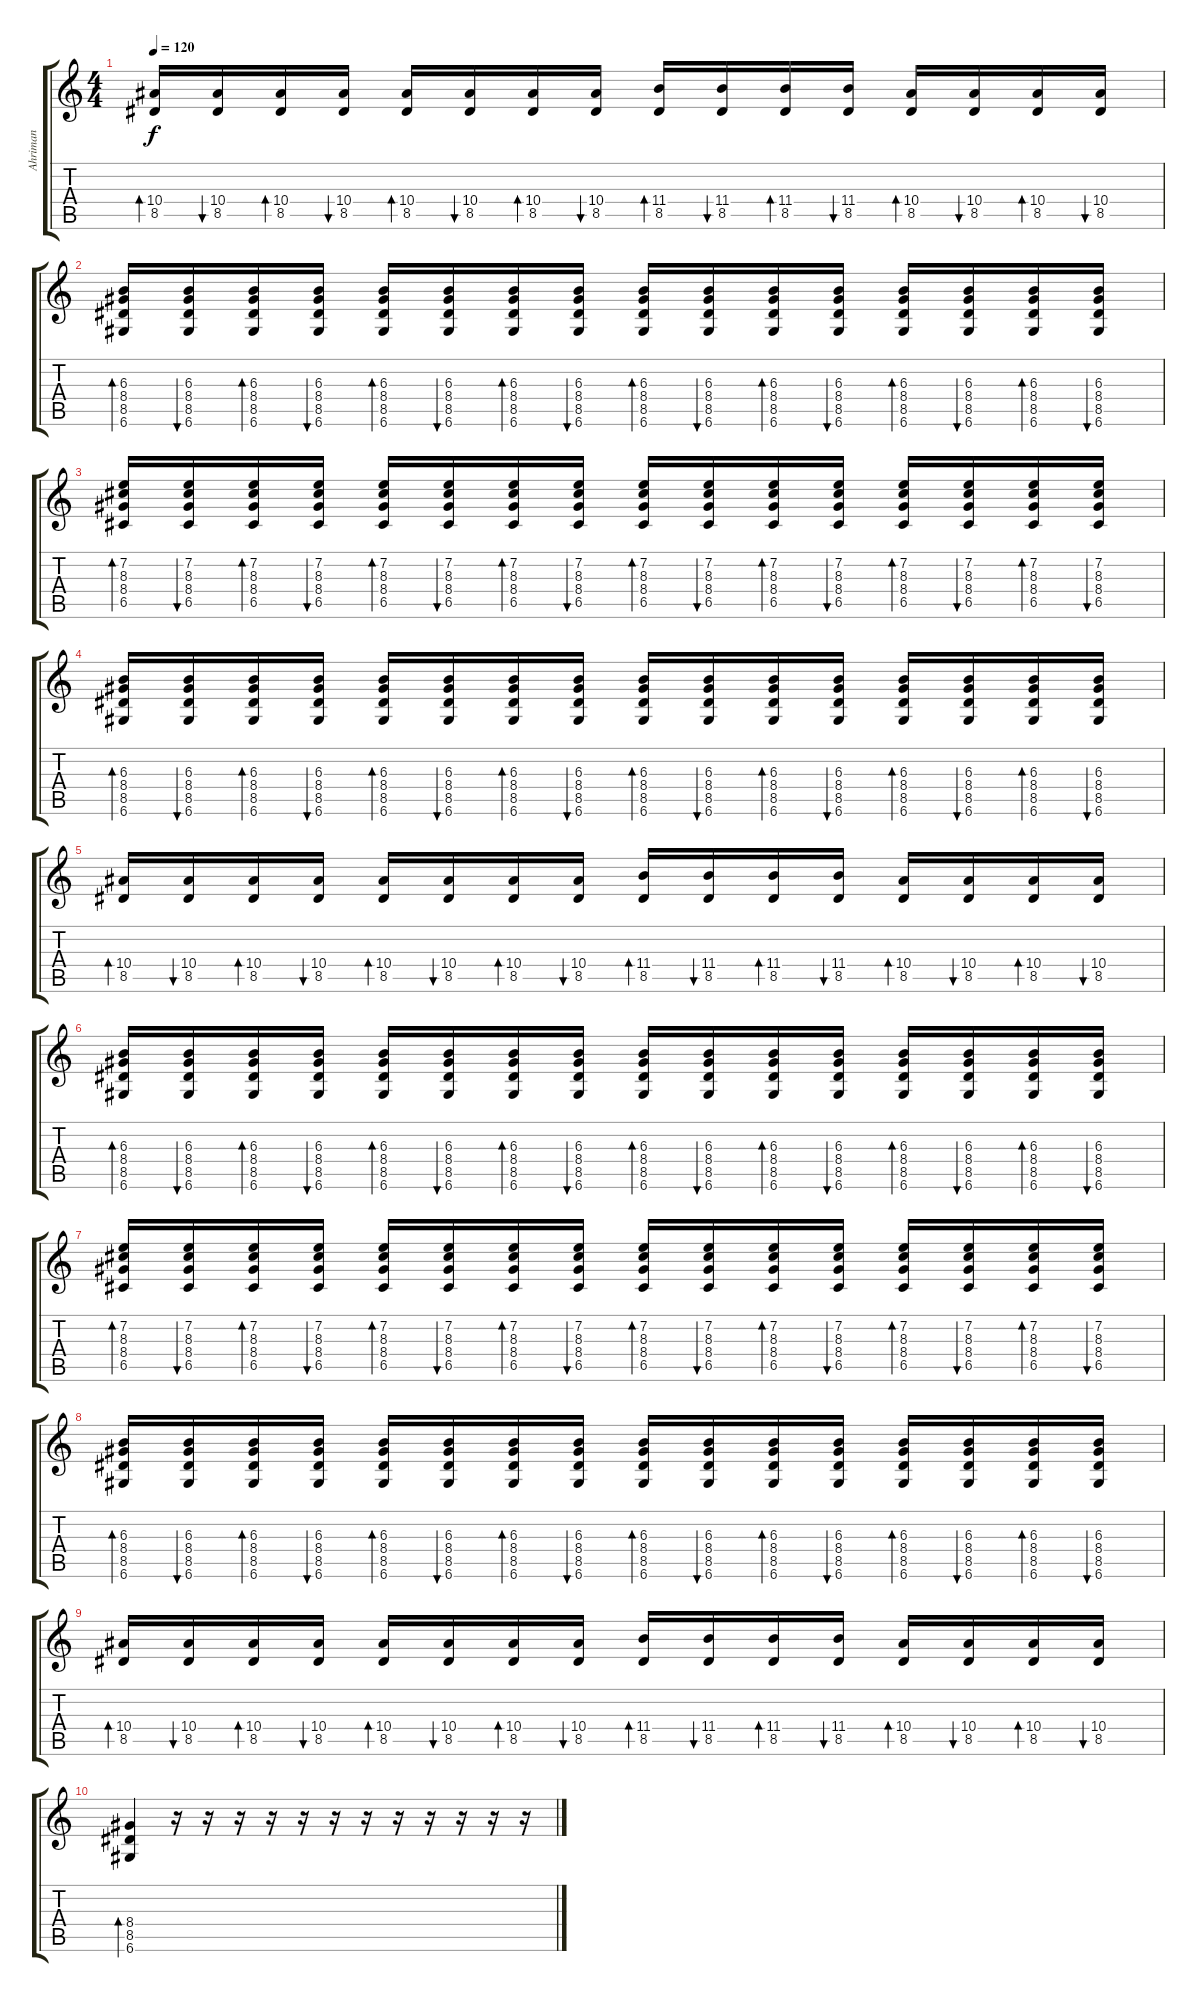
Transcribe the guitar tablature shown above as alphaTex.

\track ("Ahriman" "Ahriman") {instrument distortionguitar}
\staff {score tabs}
\tuning (D4 A3 F3 C3 G2 D2) {hide}
\ts (4 4)
\tempo 120
\clef g2
\ks c
(10.4 8.5).16{bd 30 dy f} (10.4 8.5).16{bu 30} (10.4 8.5).16{bd 30} (10.4 8.5).16{bu 30} (10.4 8.5).16{bd 30} (10.4 8.5).16{bu 30} (10.4 8.5).16{bd 30} (10.4 8.5).16{bu 30} (11.4 8.5).16{bd 30} (11.4 8.5).16{bu 30} (11.4 8.5).16{bd 30} (11.4 8.5).16{bu 30} (10.4 8.5).16{bd 30} (10.4 8.5).16{bu 30} (10.4 8.5).16{bd 30} (10.4 8.5).16{bu 30} |
(6.3 8.4 8.5 6.6).16{bd 120} (6.3 8.4 8.5 6.6).16{bu 60} (6.3 8.4 8.5 6.6).16{bd 60} (6.3 8.4 8.5 6.6).16{bu 60} (6.3 8.4 8.5 6.6).16{bd 60} (6.3 8.4 8.5 6.6).16{bu 30} (6.3 8.4 8.5 6.6).16{bd 30} (6.3 8.4 8.5 6.6).16{bu 30} (6.3 8.4 8.5 6.6).16{bd 30} (6.3 8.4 8.5 6.6).16{bu 30} (6.3 8.4 8.5 6.6).16{bd 30} (6.3 8.4 8.5 6.6).16{bu 30} (6.3 8.4 8.5 6.6).16{bd 30} (6.3 8.4 8.5 6.6).16{bu 30} (6.3 8.4 8.5 6.6).16{bd 30} (6.3 8.4 8.5 6.6).16{bu 30} |
(7.2 8.3 8.4 6.5).16{bd 60} (7.2 8.3 8.4 6.5).16{bu 60} (7.2 8.3 8.4 6.5).16{bd 60} (7.2 8.3 8.4 6.5).16{bu 60} (7.2 8.3 8.4 6.5).16{bd 60} (7.2 8.3 8.4 6.5).16{bu 60} (7.2 8.3 8.4 6.5).16{bd 60} (7.2 8.3 8.4 6.5).16{bu 60} (7.2 8.3 8.4 6.5).16{bd 60} (7.2 8.3 8.4 6.5).16{bu 60} (7.2 8.3 8.4 6.5).16{bd 60} (7.2 8.3 8.4 6.5).16{bu 60} (7.2 8.3 8.4 6.5).16{bd 60} (7.2 8.3 8.4 6.5).16{bu 60} (7.2 8.3 8.4 6.5).16{bd 60} (7.2 8.3 8.4 6.5).16{bu 60} |
(6.3 8.4 8.5 6.6).16{bd 120} (6.3 8.4 8.5 6.6).16{bu 60} (6.3 8.4 8.5 6.6).16{bd 60} (6.3 8.4 8.5 6.6).16{bu 60} (6.3 8.4 8.5 6.6).16{bd 60} (6.3 8.4 8.5 6.6).16{bu 30} (6.3 8.4 8.5 6.6).16{bd 30} (6.3 8.4 8.5 6.6).16{bu 30} (6.3 8.4 8.5 6.6).16{bd 30} (6.3 8.4 8.5 6.6).16{bu 30} (6.3 8.4 8.5 6.6).16{bd 30} (6.3 8.4 8.5 6.6).16{bu 30} (6.3 8.4 8.5 6.6).16{bd 30} (6.3 8.4 8.5 6.6).16{bu 30} (6.3 8.4 8.5 6.6).16{bd 30} (6.3 8.4 8.5 6.6).16{bu 30} |
(10.4 8.5).16{bd 30} (10.4 8.5).16{bu 30} (10.4 8.5).16{bd 30} (10.4 8.5).16{bu 30} (10.4 8.5).16{bd 30} (10.4 8.5).16{bu 30} (10.4 8.5).16{bd 30} (10.4 8.5).16{bu 30} (11.4 8.5).16{bd 30} (11.4 8.5).16{bu 30} (11.4 8.5).16{bd 30} (11.4 8.5).16{bu 30} (10.4 8.5).16{bd 30} (10.4 8.5).16{bu 30} (10.4 8.5).16{bd 30} (10.4 8.5).16{bu 30} |
(6.3 8.4 8.5 6.6).16{bd 120} (6.3 8.4 8.5 6.6).16{bu 60} (6.3 8.4 8.5 6.6).16{bd 60} (6.3 8.4 8.5 6.6).16{bu 60} (6.3 8.4 8.5 6.6).16{bd 60} (6.3 8.4 8.5 6.6).16{bu 30} (6.3 8.4 8.5 6.6).16{bd 30} (6.3 8.4 8.5 6.6).16{bu 30} (6.3 8.4 8.5 6.6).16{bd 30} (6.3 8.4 8.5 6.6).16{bu 30} (6.3 8.4 8.5 6.6).16{bd 30} (6.3 8.4 8.5 6.6).16{bu 30} (6.3 8.4 8.5 6.6).16{bd 30} (6.3 8.4 8.5 6.6).16{bu 30} (6.3 8.4 8.5 6.6).16{bd 30} (6.3 8.4 8.5 6.6).16{bu 30} |
(7.2 8.3 8.4 6.5).16{bd 60} (7.2 8.3 8.4 6.5).16{bu 60} (7.2 8.3 8.4 6.5).16{bd 60} (7.2 8.3 8.4 6.5).16{bu 60} (7.2 8.3 8.4 6.5).16{bd 60} (7.2 8.3 8.4 6.5).16{bu 60} (7.2 8.3 8.4 6.5).16{bd 60} (7.2 8.3 8.4 6.5).16{bu 60} (7.2 8.3 8.4 6.5).16{bd 60} (7.2 8.3 8.4 6.5).16{bu 60} (7.2 8.3 8.4 6.5).16{bd 60} (7.2 8.3 8.4 6.5).16{bu 60} (7.2 8.3 8.4 6.5).16{bd 60} (7.2 8.3 8.4 6.5).16{bu 60} (7.2 8.3 8.4 6.5).16{bd 60} (7.2 8.3 8.4 6.5).16{bu 60} |
(6.3 8.4 8.5 6.6).16{bd 120} (6.3 8.4 8.5 6.6).16{bu 60} (6.3 8.4 8.5 6.6).16{bd 60} (6.3 8.4 8.5 6.6).16{bu 60} (6.3 8.4 8.5 6.6).16{bd 60} (6.3 8.4 8.5 6.6).16{bu 30} (6.3 8.4 8.5 6.6).16{bd 30} (6.3 8.4 8.5 6.6).16{bu 30} (6.3 8.4 8.5 6.6).16{bd 30} (6.3 8.4 8.5 6.6).16{bu 30} (6.3 8.4 8.5 6.6).16{bd 30} (6.3 8.4 8.5 6.6).16{bu 30} (6.3 8.4 8.5 6.6).16{bd 30} (6.3 8.4 8.5 6.6).16{bu 30} (6.3 8.4 8.5 6.6).16{bd 30} (6.3 8.4 8.5 6.6).16{bu 30} |
(10.4 8.5).16{bd 30} (10.4 8.5).16{bu 30} (10.4 8.5).16{bd 30} (10.4 8.5).16{bu 30} (10.4 8.5).16{bd 30} (10.4 8.5).16{bu 30} (10.4 8.5).16{bd 30} (10.4 8.5).16{bu 30} (11.4 8.5).16{bd 30} (11.4 8.5).16{bu 30} (11.4 8.5).16{bd 30} (11.4 8.5).16{bu 30} (10.4 8.5).16{bd 30} (10.4 8.5).16{bu 30} (10.4 8.5).16{bd 30} (10.4 8.5).16{bu 30} |
(8.4 8.5 6.6).4{bd 120} r.16 r.16 r.16 r.16 r.16 r.16 r.16 r.16 r.16 r.16 r.16 r.16
